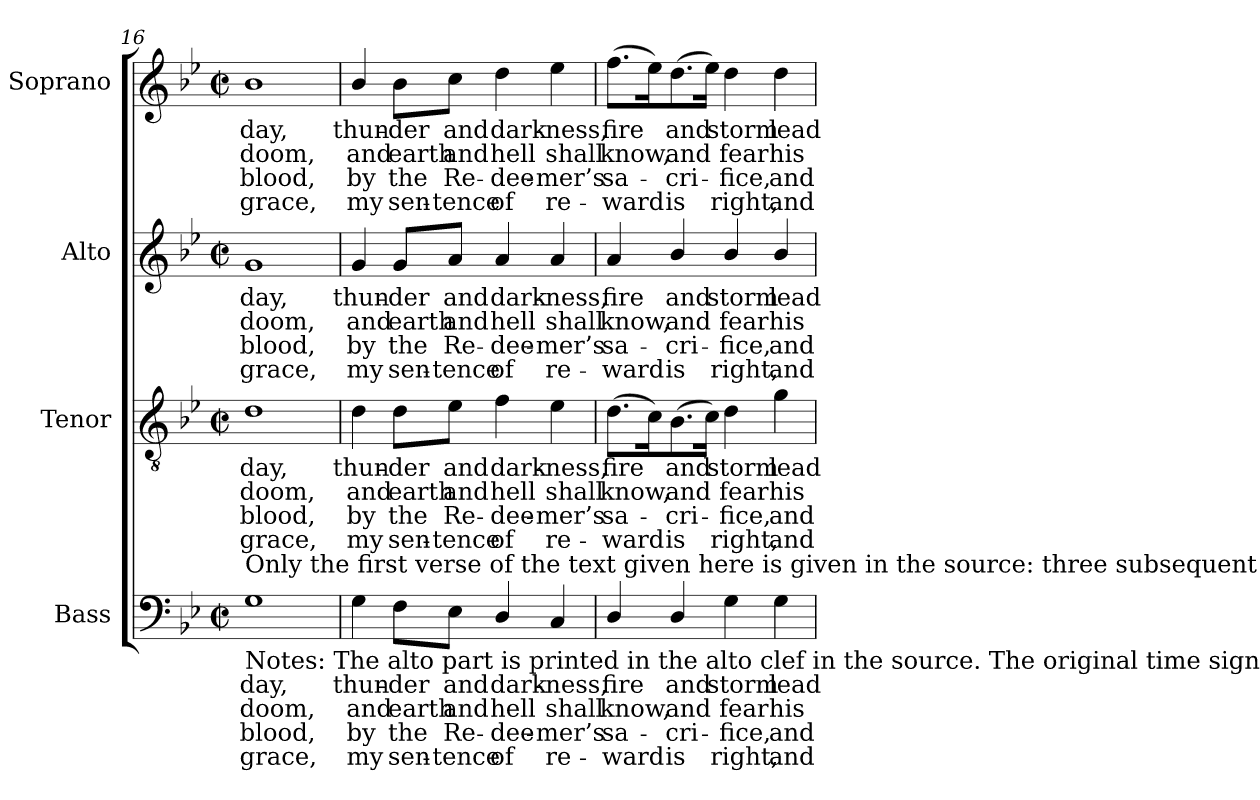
**kern	**text	**text	**text	**text	**kern	**text	**text	**text	**text	**kern	**text	**text	**text	**text	**kern	**text	**text	**text	**text
*part4	*part4	*part4	*part4	*part4	*part3	*part3	*part3	*part3	*part3	*part2	*part2	*part2	*part2	*part2	*part1	*part1	*part1	*part1	*part1
*staff4	*staff4	*staff4	*staff4	*staff4	*staff3	*staff3	*staff3	*staff3	*staff3	*staff2	*staff2	*staff2	*staff2	*staff2	*staff1	*staff1	*staff1	*staff1	*staff1
*I"Bass	*	*	*	*	*I"Tenor	*	*	*	*	*I"Alto	*	*	*	*	*I"Soprano	*	*	*	*
*I'B.	*	*	*	*	*I'T.	*	*	*	*	*I'A.	*	*	*	*	*I'S.	*	*	*	*
!!LO:LB:g=z
*clefF4	*	*	*	*	*clefGv2	*	*	*	*	*clefG2	*	*	*	*	*clefG2	*	*	*	*
*	*	*	*	*	*ITrd7c12	*	*	*	*	*	*	*	*	*	*	*	*	*	*
*k[b-e-]	*	*	*	*	*k[b-e-]	*	*	*	*	*k[b-e-]	*	*	*	*	*k[b-e-]	*	*	*	*
*g:	*	*	*	*	*g:	*	*	*	*	*g:	*	*	*	*	*g:	*	*	*	*
*M2/2	*	*	*	*	*M2/2	*	*	*	*	*M2/2	*	*	*	*	*M2/2	*	*	*	*
*met(c|)	*	*	*	*	*met(c|)	*	*	*	*	*met(c|)	*	*	*	*	*met(c|)	*	*	*	*
=16	=16	=16	=16	=16	=16	=16	=16	=16	=16	=16	=16	=16	=16	=16	=16	=16	=16	=16	=16
!	!LO:LY:b:color=#000000	!LO:LY:b:color=#000000	!LO:LY:b:color=#000000	!LO:LY:b:color=#000000	!	!	!	!	!	!	!	!	!	!	!	!	!	!	!
!	!	!	!	!	!	!LO:LY:b:color=#000000	!LO:LY:b:color=#000000	!LO:LY:b:color=#000000	!LO:LY:b:color=#000000	!	!	!	!	!	!	!	!	!	!
!	!	!	!	!	!	!	!	!	!	!	!LO:LY:b:color=#000000	!LO:LY:b:color=#000000	!LO:LY:b:color=#000000	!LO:LY:b:color=#000000	!	!	!	!	!
!LO:TX:b:t=Notes&colon; The alto part is printed in the alto clef in the source. The original time signature is retorted time.	!	!	!	!	!	!	!	!	!	!	!	!	!	!	!	!	!	!	!
!LO:TX:t=Only the first verse of the text given here is given in the source&colon; three subsequent verses have been added editorially.	!	!	!	!	!	!	!	!	!	!	!	!	!	!	!	!	!	!	!
!	!	!	!	!	!	!	!	!	!	!	!	!	!	!	!	!LO:LY:b:color=#000000	!LO:LY:b:color=#000000	!LO:LY:b:color=#000000	!LO:LY:b:color=#000000
1Gi	day,	doom,	blood,	grace,	1Di	day,	doom,	blood,	grace,	1gi	day,	doom,	blood,	grace,	1b-i	day,	doom,	blood,	grace,
=17	=17	=17	=17	=17	=17	=17	=17	=17	=17	=17	=17	=17	=17	=17	=17	=17	=17	=17	=17
!	!LO:LY:b:color=#000000	!LO:LY:b:color=#000000	!LO:LY:b:color=#000000	!LO:LY:b:color=#000000	!	!	!	!	!	!	!	!	!	!	!	!	!	!	!
!	!	!	!	!	!	!LO:LY:b:color=#000000	!LO:LY:b:color=#000000	!LO:LY:b:color=#000000	!LO:LY:b:color=#000000	!	!	!	!	!	!	!	!	!	!
!	!	!	!	!	!	!	!	!	!	!	!LO:LY:b:color=#000000	!LO:LY:b:color=#000000	!LO:LY:b:color=#000000	!LO:LY:b:color=#000000	!	!	!	!	!
!	!	!	!	!	!	!	!	!	!	!	!	!	!	!	!	!LO:LY:b:color=#000000	!LO:LY:b:color=#000000	!LO:LY:b:color=#000000	!LO:LY:b:color=#000000
4Gi\	thun-	and	by	my	4Di\	thun-	and	by	my	4gi/	thun-	and	by	my	4b-i/	thun-	and	by	my
!	!LO:LY:b:color=#000000	!LO:LY:b:color=#000000	!LO:LY:b:color=#000000	!LO:LY:b:color=#000000	!	!	!	!	!	!	!	!	!	!	!	!	!	!	!
!	!	!	!	!	!	!LO:LY:b:color=#000000	!LO:LY:b:color=#000000	!LO:LY:b:color=#000000	!LO:LY:b:color=#000000	!	!	!	!	!	!	!	!	!	!
!	!	!	!	!	!	!	!	!	!	!	!LO:LY:b:color=#000000	!LO:LY:b:color=#000000	!LO:LY:b:color=#000000	!LO:LY:b:color=#000000	!	!	!	!	!
!	!	!	!	!	!	!	!	!	!	!	!	!	!	!	!	!LO:LY:b:color=#000000	!LO:LY:b:color=#000000	!LO:LY:b:color=#000000	!LO:LY:b:color=#000000
8Fi\L	-der	earth	the	sen-	8Di\L	-der	earth	the	sen-	8gi/L	-der	earth	the	sen-	8b-i\L	-der	earth	the	sen-
!	!LO:LY:b:color=#000000	!LO:LY:b:color=#000000	!LO:LY:b:color=#000000	!LO:LY:b:color=#000000	!	!	!	!	!	!	!	!	!	!	!	!	!	!	!
!	!	!	!	!	!	!LO:LY:b:color=#000000	!LO:LY:b:color=#000000	!LO:LY:b:color=#000000	!LO:LY:b:color=#000000	!	!	!	!	!	!	!	!	!	!
!	!	!	!	!	!	!	!	!	!	!	!LO:LY:b:color=#000000	!LO:LY:b:color=#000000	!LO:LY:b:color=#000000	!LO:LY:b:color=#000000	!	!	!	!	!
!	!	!	!	!	!	!	!	!	!	!	!	!	!	!	!	!LO:LY:b:color=#000000	!LO:LY:b:color=#000000	!LO:LY:b:color=#000000	!LO:LY:b:color=#000000
8E-i\J	and	and	-Re-	-tence	8E-i\J	and	and	-Re-	-tence	8ai/J	and	and	-Re-	-tence	8cci\J	and	and	-Re-	-tence
!	!LO:LY:b:color=#000000	!LO:LY:b:color=#000000	!LO:LY:b:color=#000000	!LO:LY:b:color=#000000	!	!	!	!	!	!	!	!	!	!	!	!	!	!	!
!	!	!	!	!	!	!LO:LY:b:color=#000000	!LO:LY:b:color=#000000	!LO:LY:b:color=#000000	!LO:LY:b:color=#000000	!	!	!	!	!	!	!	!	!	!
!	!	!	!	!	!	!	!	!	!	!	!LO:LY:b:color=#000000	!LO:LY:b:color=#000000	!LO:LY:b:color=#000000	!LO:LY:b:color=#000000	!	!	!	!	!
!	!	!	!	!	!	!	!	!	!	!	!	!	!	!	!	!LO:LY:b:color=#000000	!LO:LY:b:color=#000000	!LO:LY:b:color=#000000	!LO:LY:b:color=#000000
4Di/	dark-	hell	dee-	-of	4Fi\	dark-	hell	dee-	-of	4ai/	dark-	hell	dee-	-of	4ddi\	dark-	hell	dee-	-of
!	!LO:LY:b:color=#000000	!LO:LY:b:color=#000000	!LO:LY:b:color=#000000	!LO:LY:b:color=#000000	!	!	!	!	!	!	!	!	!	!	!	!	!	!	!
!	!	!	!	!	!	!LO:LY:b:color=#000000	!LO:LY:b:color=#000000	!LO:LY:b:color=#000000	!LO:LY:b:color=#000000	!	!	!	!	!	!	!	!	!	!
!	!	!	!	!	!	!	!	!	!	!	!LO:LY:b:color=#000000	!LO:LY:b:color=#000000	!LO:LY:b:color=#000000	!LO:LY:b:color=#000000	!	!	!	!	!
!	!	!	!	!	!	!	!	!	!	!	!	!	!	!	!	!LO:LY:b:color=#000000	!LO:LY:b:color=#000000	!LO:LY:b:color=#000000	!LO:LY:b:color=#000000
4Ci/	-ness,	shall	mer’s	re-	4E-i\	-ness,	shall	mer’s	re-	4ai/	-ness,	shall	mer’s	re-	4ee-i\	-ness,	shall	mer’s	re-
=18	=18	=18	=18	=18	=18	=18	=18	=18	=18	=18	=18	=18	=18	=18	=18	=18	=18	=18	=18
!	!LO:LY:b:color=#000000	!LO:LY:b:color=#000000	!LO:LY:b:color=#000000	!LO:LY:b:color=#000000	!	!	!	!	!	!	!	!	!	!	!	!	!	!	!
!	!	!	!	!	!	!LO:LY:b:color=#000000	!LO:LY:b:color=#000000	!LO:LY:b:color=#000000	!LO:LY:b:color=#000000	!	!	!	!	!	!	!	!	!	!
!	!	!	!	!	!	!	!	!	!	!	!LO:LY:b:color=#000000	!LO:LY:b:color=#000000	!LO:LY:b:color=#000000	!LO:LY:b:color=#000000	!	!	!	!	!
!	!	!	!	!	!	!	!	!	!	!	!	!	!	!	!	!LO:LY:b:color=#000000	!LO:LY:b:color=#000000	!LO:LY:b:color=#000000	!LO:LY:b:color=#000000
4Di/	fire	know,	-sa-	-ward	(8.Di\L	fire	know,	-sa-	-ward	4ai/	fire	know,	-sa-	-ward	(8.ffi\L	fire	know,	-sa-	-ward
.	.	.	.	.	16Ci\K)	.	.	.	.	.	.	.	.	.	16ee-i\K)	.	.	.	.
!	!LO:LY:b:color=#000000	!LO:LY:b:color=#000000	!LO:LY:b:color=#000000	!LO:LY:b:color=#000000	!	!	!	!	!	!	!	!	!	!	!	!	!	!	!
!	!	!	!	!	!	!LO:LY:b:color=#000000	!LO:LY:b:color=#000000	!LO:LY:b:color=#000000	!LO:LY:b:color=#000000	!	!	!	!	!	!	!	!	!	!
!	!	!	!	!	!	!	!	!	!	!	!LO:LY:b:color=#000000	!LO:LY:b:color=#000000	!LO:LY:b:color=#000000	!LO:LY:b:color=#000000	!	!	!	!	!
!	!	!	!	!	!	!	!	!	!	!	!	!	!	!	!	!LO:LY:b:color=#000000	!LO:LY:b:color=#000000	!LO:LY:b:color=#000000	!LO:LY:b:color=#000000
4Di/	and	and	cri-	-is	(8.BB-i\	and	and	cri-	-is	4b-i/	and	and	cri-	-is	(8.ddi\	and	and	cri-	-is
.	.	.	.	.	16Ci\Jk)	.	.	.	.	.	.	.	.	.	16ee-i\Jk)	.	.	.	.
!	!LO:LY:b:color=#000000	!LO:LY:b:color=#000000	!LO:LY:b:color=#000000	!LO:LY:b:color=#000000	!	!	!	!	!	!	!	!	!	!	!	!	!	!	!
!	!	!	!	!	!	!LO:LY:b:color=#000000	!LO:LY:b:color=#000000	!LO:LY:b:color=#000000	!LO:LY:b:color=#000000	!	!	!	!	!	!	!	!	!	!
!	!	!	!	!	!	!	!	!	!	!	!LO:LY:b:color=#000000	!LO:LY:b:color=#000000	!LO:LY:b:color=#000000	!LO:LY:b:color=#000000	!	!	!	!	!
!	!	!	!	!	!	!	!	!	!	!	!	!	!	!	!	!LO:LY:b:color=#000000	!LO:LY:b:color=#000000	!LO:LY:b:color=#000000	!LO:LY:b:color=#000000
4Gi\	storm	fear	fice,	right,	4Di\	storm	fear	fice,	right,	4b-i/	storm	fear	fice,	right,	4ddi\	storm	fear	fice,	right,
!	!LO:LY:b:color=#000000	!LO:LY:b:color=#000000	!LO:LY:b:color=#000000	!LO:LY:b:color=#000000	!	!	!	!	!	!	!	!	!	!	!	!	!	!	!
!	!	!	!	!	!	!LO:LY:b:color=#000000	!LO:LY:b:color=#000000	!LO:LY:b:color=#000000	!LO:LY:b:color=#000000	!	!	!	!	!	!	!	!	!	!
!	!	!	!	!	!	!	!	!	!	!	!LO:LY:b:color=#000000	!LO:LY:b:color=#000000	!LO:LY:b:color=#000000	!LO:LY:b:color=#000000	!	!	!	!	!
!	!	!	!	!	!	!	!	!	!	!	!	!	!	!	!	!LO:LY:b:color=#000000	!LO:LY:b:color=#000000	!LO:LY:b:color=#000000	!LO:LY:b:color=#000000
4Gi\	lead	his	and	and	4Gi\	lead	his	and	and	4b-i/	lead	his	and	and	4ddi\	lead	his	and	and
=	=	=	=	=	=	=	=	=	=	=	=	=	=	=	=	=	=	=	=
*-	*-	*-	*-	*-	*-	*-	*-	*-	*-	*-	*-	*-	*-	*-	*-	*-	*-	*-	*-
